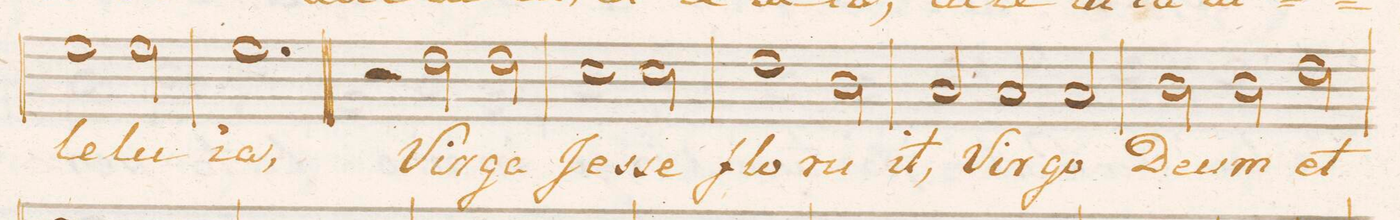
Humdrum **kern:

**kern	**text
*I"Tenore.	*
*clefC4	*
*k[]	*
*M3/2	*
1d	-le-
2d\	-lu-
=16	=16
1.d	-ia,
=17||	=17||
2r	.
2c\	Vir-
2c\	-ga
=18	=18
1B	Jes-
2B\	-se
=19	=19
1c	flo-
2A\	-ru-
=20	=20
2G/	-it,
2G/	Virg-
2G/	-go
=21	=21
2A\	De-
2A\	-um
2c\	et
=22	=22
*-	*-
